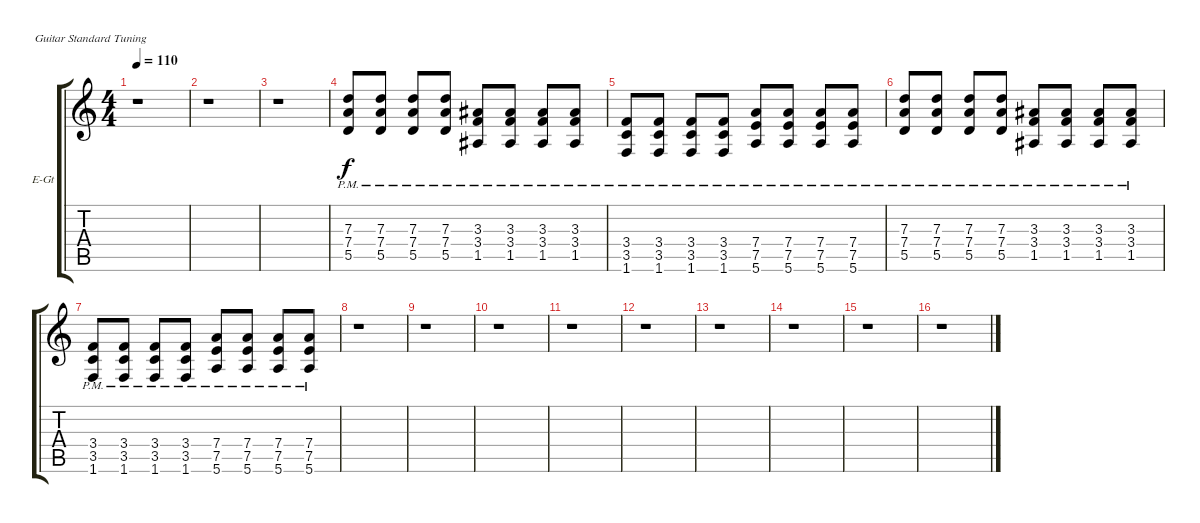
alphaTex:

\defaultSystemsLayout 4
\bracketExtendMode groupsimilarinstruments
\firstSystemTrackNameOrientation horizontal
\otherSystemsTrackNameOrientation horizontal
\track ("Electric Guitar" "E-Gt") {instrument electricguitarclean}
\staff {score tabs}
\tuning (E4 B3 G3 D3 A2 E2)
\ts (4 4)
\tempo 110
\clef g2
\ks c
r.1{dy f instrument electricguitarclean} |
r.1 |
r.1 |
(5.5{pm} 7.4{pm} 7.3{pm}).8 (5.5{pm} 7.4{pm} 7.3{pm}).8 (5.5{pm} 7.4{pm} 7.3{pm}).8 (5.5{pm} 7.4{pm} 7.3{pm}).8 (1.5{pm} 3.4{pm} 3.3{pm}).8 (1.5{pm} 3.4{pm} 3.3{pm}).8 (1.5{pm} 3.4{pm} 3.3{pm}).8 (1.5{pm} 3.4{pm} 3.3{pm}).8 |
(1.6{pm} 3.5{pm} 3.4{pm}).8 (1.6{pm} 3.5{pm} 3.4{pm}).8 (1.6{pm} 3.5{pm} 3.4{pm}).8 (1.6{pm} 3.5{pm} 3.4{pm}).8 (5.6{pm} 7.5{pm} 7.4{pm}).8 (5.6{pm} 7.5{pm} 7.4{pm}).8 (5.6{pm} 7.5{pm} 7.4{pm}).8 (5.6{pm} 7.5{pm} 7.4{pm}).8 |
(5.5{pm} 7.4{pm} 7.3{pm}).8 (5.5{pm} 7.4{pm} 7.3{pm}).8 (5.5{pm} 7.4{pm} 7.3{pm}).8 (5.5{pm} 7.4{pm} 7.3{pm}).8 (1.5{pm} 3.4{pm} 3.3{pm}).8 (1.5{pm} 3.4{pm} 3.3{pm}).8 (1.5{pm} 3.4{pm} 3.3{pm}).8 (1.5{pm} 3.4{pm} 3.3{pm}).8 |
(1.6{pm} 3.5{pm} 3.4{pm}).8 (1.6{pm} 3.5{pm} 3.4{pm}).8 (1.6{pm} 3.5{pm} 3.4{pm}).8 (1.6{pm} 3.5{pm} 3.4{pm}).8 (5.6{pm} 7.5{pm} 7.4{pm}).8 (5.6{pm} 7.5{pm} 7.4{pm}).8 (5.6{pm} 7.5{pm} 7.4{pm}).8 (5.6{pm} 7.5{pm} 7.4{pm}).8 |
r.1 |
r.1 |
r.1 |
r.1 |
r.1 |
r.1 |
r.1 |
r.1 |
r.1
